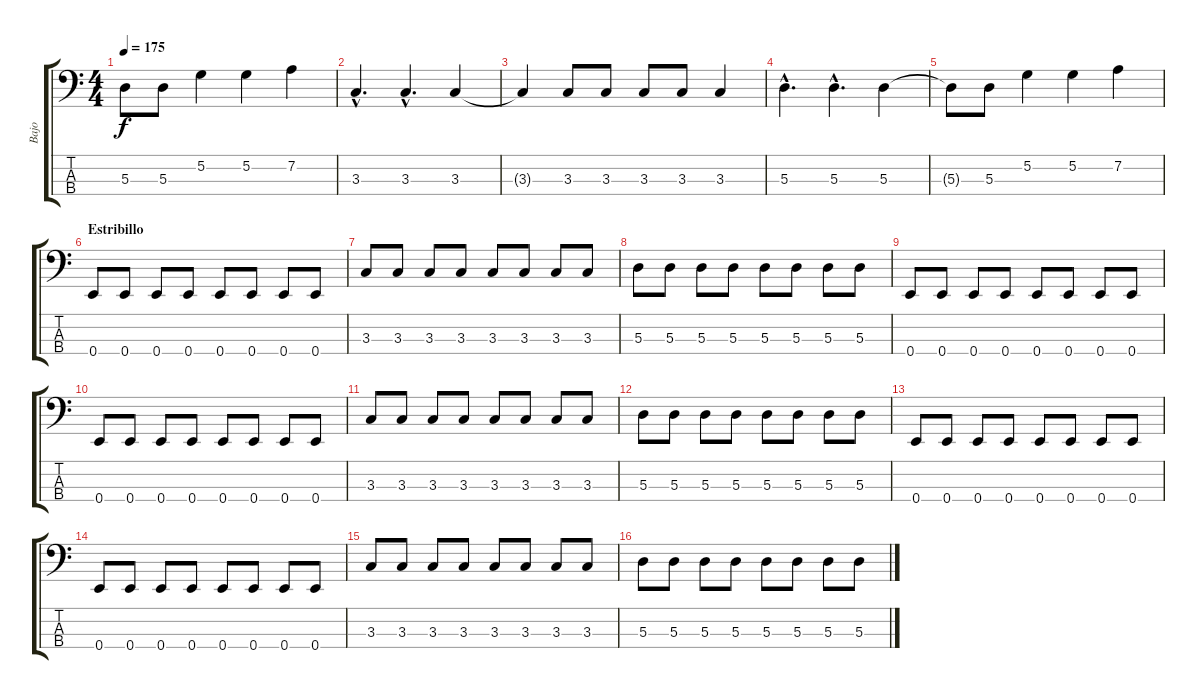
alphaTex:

\track ("Bajo" "Bajo") {instrument electricbassfinger}
\staff {score tabs}
\tuning (G2 D2 A1 E1) {hide}
\ts (4 4)
\tempo 175
\clef f4
\ks c
5.3{t}.8{dy f} 5.3.8 5.2.4 5.2.4 7.2.4 |
3.3{hac}.4{d} 3.3{hac}.4{d} 3.3.4 |
3.3{t}.4 3.3.8 3.3.8 3.3.8 3.3.8 3.3.4 |
5.3{hac}.4{d} 5.3{hac}.4{d} 5.3.4 |
5.3{t}.8 5.3.8 5.2.4 5.2.4 7.2.4 |
\section ("" "Estribillo")
0.4.8 0.4.8 0.4.8 0.4.8 0.4.8 0.4.8 0.4.8 0.4.8 |
3.3.8 3.3.8 3.3.8 3.3.8 3.3.8 3.3.8 3.3.8 3.3.8 |
5.3.8 5.3.8 5.3.8 5.3.8 5.3.8 5.3.8 5.3.8 5.3.8 |
0.4.8 0.4.8 0.4.8 0.4.8 0.4.8 0.4.8 0.4.8 0.4.8 |
0.4.8 0.4.8 0.4.8 0.4.8 0.4.8 0.4.8 0.4.8 0.4.8 |
3.3.8 3.3.8 3.3.8 3.3.8 3.3.8 3.3.8 3.3.8 3.3.8 |
5.3.8 5.3.8 5.3.8 5.3.8 5.3.8 5.3.8 5.3.8 5.3.8 |
0.4.8 0.4.8 0.4.8 0.4.8 0.4.8 0.4.8 0.4.8 0.4.8 |
0.4.8 0.4.8 0.4.8 0.4.8 0.4.8 0.4.8 0.4.8 0.4.8 |
3.3.8 3.3.8 3.3.8 3.3.8 3.3.8 3.3.8 3.3.8 3.3.8 |
5.3.8 5.3.8 5.3.8 5.3.8 5.3.8 5.3.8 5.3.8 5.3.8
